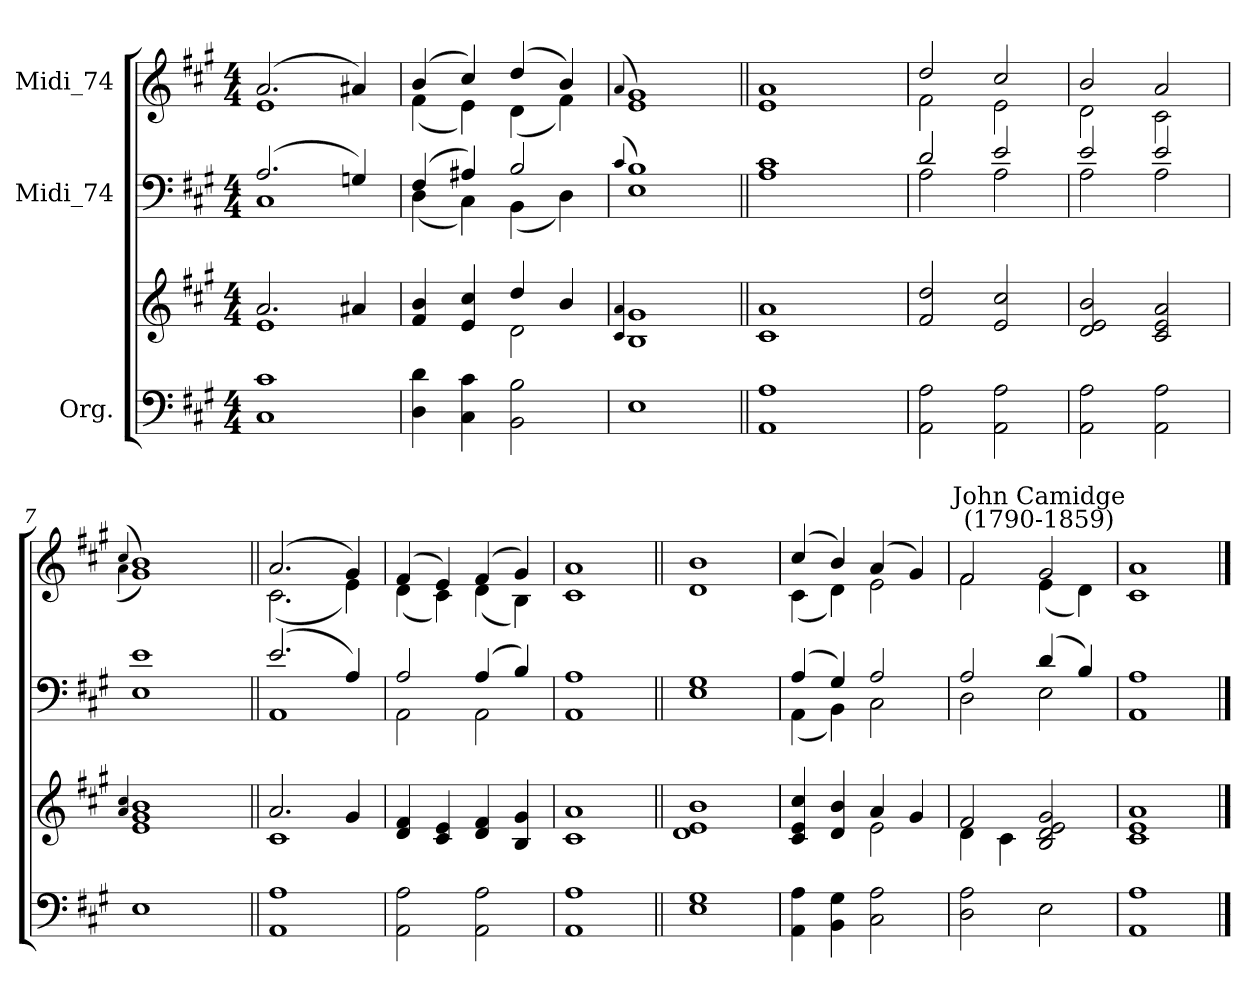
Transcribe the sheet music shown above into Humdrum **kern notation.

**kern	**kern	**kern	**kern
*part3	*part3	*part2	*part1
*staff4	*staff3	*staff2	*staff1
*I"Org.	*	*I"Midi_74	*I"Midi_74
*clefF4	*clefG2	*clefF4	*clefG2
*k[f#c#g#]	*k[f#c#g#]	*k[f#c#g#]	*k[f#c#g#]
*A:	*A:	*A:	*A:
*M4/4	*M4/4	*M4/4	*M4/4
=1	=1	=1	=1
*	*^	*^	*^
1C# 1c#	2.a/	1e\	(>2.A/	1C#\	(>2.a/	1e\
.	4a#X/	.	4Gn/)	.	4a#X/)	.
=2	=2	=2	=2	=2	=2	=2
4D 4d	4f#/ 4b/	2ryy	(>4F#/	(<4D\	(>4b/	(<4f#\
4C# 4c#	4e/ 4cc#/	.	4A#X/)	4C#\)	4cc#/)	4e\)
2BB 2B	4dd/	2d\	2B/	(<4BB\	(>4dd/	(<4d\
.	4b/	.	.	4D\)	4b/)	4f#\)
=3	=3	=3	=3	=3	=3	=3
.	4qqc#/ 4qqa/	.	(>4qqc#/	.	(>4qqa/	.
1E	1g#/	1B\	1B/)	1E\	1g#/)	1e\
=4||	=4||	=4||	=4||	=4||	=4||	=4||
1AA 1A	1c#/ 1a/	2ryy	1c#/	1A\	1a/	1e\
.	.	2ryy	.	.	.	.
=5	=5	=5	=5	=5	=5	=5
2AA 2A	2f#/ 2dd/	1ryy	2d/	2A\	2dd/	2f#\
2AA 2A	2e/ 2cc#/	.	2e/	2A\	2cc#/	2e\
=6	=6	=6	=6	=6	=6	=6
2AA 2A	2d/ 2e/ 2b/	1ryy	2e/	2A\	2b/	2d\
2AA 2A	2c#/ 2e/ 2a/	.	2e/	2A\	2a/	2c#\
=7	=7	=7	=7	=7	=7	=7
.	4qqa/ 4qqcc#/	.	.	.	(>4qqcc#/	(<4qqa\
1E	1e/ 1g#/ 1b/	2ryy	1e/	1E\	1b/)	1g#\)
.	.	2ryy	.	.	.	.
=8||	=8||	=8||	=8||	=8||	=8||	=8||
1AA 1A	2.a/	1c#\	(2.e/	1AA\	(>2.a/	(<2.c#\
.	4g#/	.	4A/)	.	4g#/)	4e\)
=9	=9	=9	=9	=9	=9	=9
2AA 2A	4d/ 4f#/	1ryy	2A/	2AA\	(>4f#/	(<4d\
.	4c#/ 4e/	.	.	.	4e/)	4c#\)
2AA 2A	4d/ 4f#/	.	(>4A/	2AA\	(>4f#/	(<4d\
.	4B/ 4g#/	.	4B/)	.	4g#/)	4B\)
=10	=10	=10	=10	=10	=10	=10
1AA 1A	1a/	1c#\	1A/	1AA\	1a/	1c#\
=11||	=11||	=11||	=11||	=11||	=11||	=11||
1E 1G#	1b/	1d\ 1e\	1G#/	1E\	1b/	1d\
=12	=12	=12	=12	=12	=12	=12
4AA 4A	4c#/ 4e/ 4cc#/	2ryy	(>4A/	(<4AA\	(>4cc#/	(<4c#\
4BB 4G#	4d/ 4b/	.	4G#/)	4BB\)	4b/)	4d\)
2C# 2A	4a/	2e\	2A/	2C#\	(>4a/	2e\
.	4g#/	.	.	.	4g#/)	.
=13	=13	=13	=13	=13	=13	=13
2D 2A	2f#/	4d\	2A/	2D\	2f#/	2f#\
.	.	4c#\	.	.	.	.
!	!	!	!	!	!LO:TX:a:cj:t=John Camidge\n(1790-1859)	!
2E	2B/ 2d/ 2e/ 2g#/	2ryy	(>4d/	2E\	2g#/	(<4e\
.	.	.	4B/)	.	.	4d\)
=14	=14	=14	=14	=14	=14	=14
1AA 1A	1a/	1c#\ 1e\	1A/	1AA\	1a/	1c#\
*	*v	*v	*	*	*v	*v
*	*	*v	*v	*
==	==	==	==
*-	*-	*-	*-
